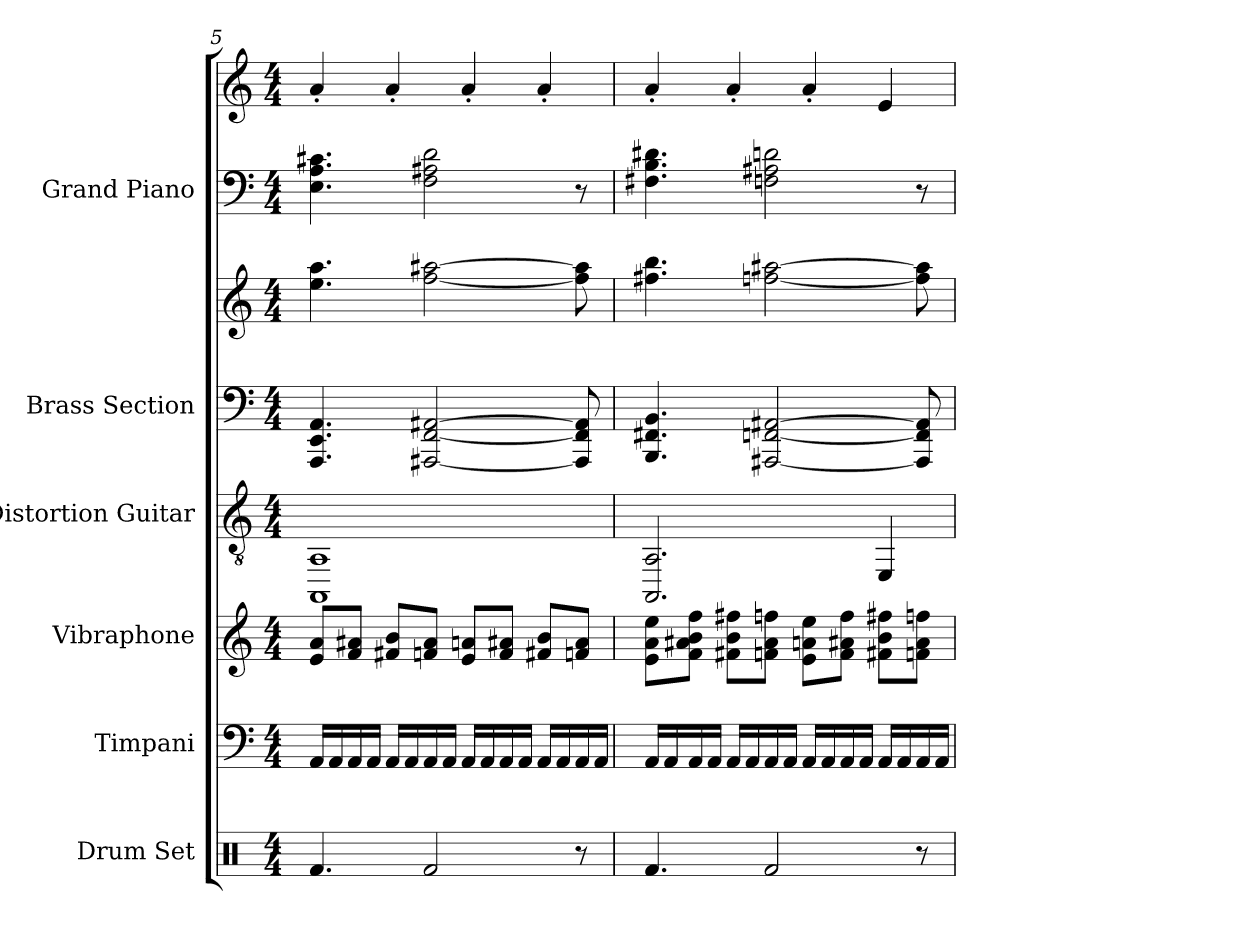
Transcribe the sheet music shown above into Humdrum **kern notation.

**kern	**kern	**kern	**kern	**kern	**kern	**kern	**kern
*part6	*part5	*part4	*part3	*part2	*part2	*part1	*part1
*staff8	*staff7	*staff6	*staff5	*staff4	*staff3	*staff2	*staff1
*I"Drum Set	*I"Timpani	*I"Vibraphone	*I"Distortion Guitar	*I"Brass Section	*	*I"Grand Piano	*
*I'Drs.	*I'Timp.	*I'Vib.	*I'Dist. Guit.	*I'Brs. Se.	*	*I'Pno.	*
*clefX	*clefF4	*clefG2	*clefGv2	*clefF4	*clefG2	*clefF4	*clefG2
*k[]	*k[]	*k[]	*k[]	*k[]	*k[]	*k[]	*k[]
*M4/4	*M4/4	*M4/4	*M4/4	*M4/4	*M4/4	*M4/4	*M4/4
=5	=5	=5	=5	=5	=5	=5	=5
4.Rf	16AALL	8a 8eL	1AAA 1AA	4.AAA 4.EE 4.AA	4.ee 4.aa	4.A 4.c#X 4.E	4a'
.	16AA	.	.	.	.	.	.
.	16AA	8a#X 8fJ	.	.	.	.	.
.	16AAJJ	.	.	.	.	.	.
.	16AALL	8b 8f#XL	.	.	.	.	4a'
.	16AA	.	.	.	.	.	.
2Rf	16AA	8fn 8a#J	.	[2AAA#X [2FF [2AA#X	[2ff [2aa#X	2A#X 2d 2F	.
.	16AAJJ	.	.	.	.	.	.
.	16AALL	8e 8anL	.	.	.	.	4a'
.	16AA	.	.	.	.	.	.
.	16AA	8f 8a#XJ	.	.	.	.	.
.	16AAJJ	.	.	.	.	.	.
.	16AALL	8f#X 8bL	.	.	.	.	4a'
.	16AA	.	.	.	.	.	.
8r	16AA	8fn 8a#J	.	8AA#] 8FF] 8AAA#]	8aa#] 8ff]	8r	.
.	16AAJJ	.	.	.	.	.	.
=6	=6	=6	=6	=6	=6	=6	=6
4.Rf	16AALL	8e 8a 8eeL	2.AAA 2.AA	4.BBB 4.FF#X 4.BB	4.ff#X 4.bb	4.B 4.d#X 4.F#X	4a'
.	16AA	.	.	.	.	.	.
.	16AA	8f 8a#X 8ff 8bJ	.	.	.	.	.
.	16AAJJ	.	.	.	.	.	.
.	16AALL	8f#X 8b 8ff#XL	.	.	.	.	4a'
.	16AA	.	.	.	.	.	.
2Rf	16AA	8fn 8a# 8ffnJ	.	[2AAA#X [2FFn [2AA#X	[2ffn [2aa#X	2A#X 2dn 2Fn	.
.	16AAJJ	.	.	.	.	.	.
.	16AALL	8e 8ee 8anL	.	.	.	.	4a'
.	16AA	.	.	.	.	.	.
.	16AA	8f 8a#X 8ffJ	.	.	.	.	.
.	16AAJJ	.	.	.	.	.	.
.	16AALL	8f#X 8ff#X 8bL	4EE	.	.	.	4e
.	16AA	.	.	.	.	.	.
8r	16AA	8fn 8a# 8ffnJ	.	8AA#] 8FF] 8AAA#]	8ff] 8aa#]	8r	.
.	16AAJJ	.	.	.	.	.	.
=	=	=	=	=	=	=	=
*-	*-	*-	*-	*-	*-	*-	*-
